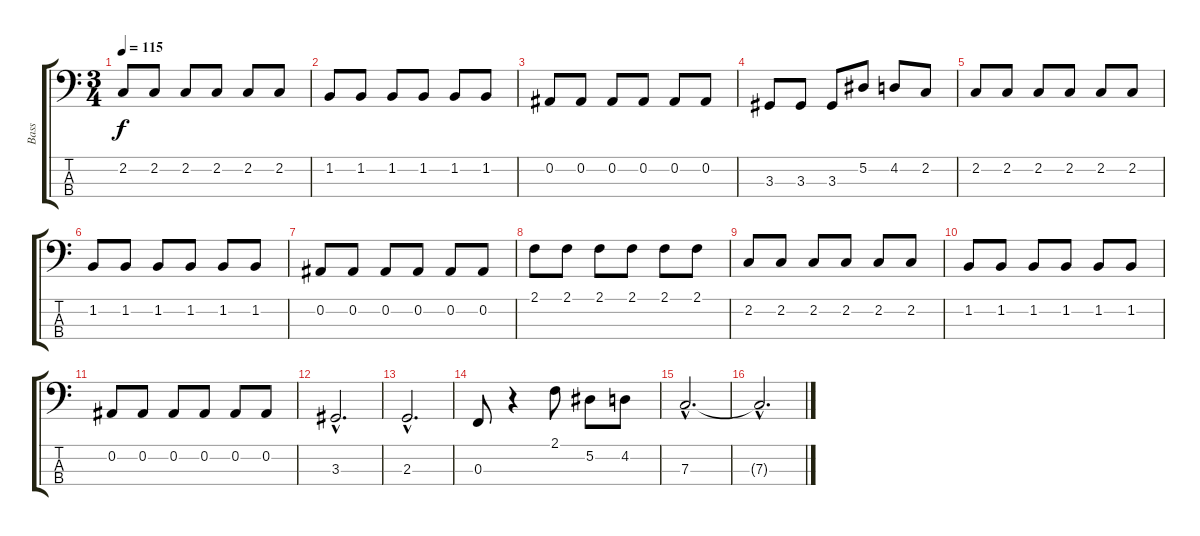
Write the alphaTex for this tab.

\track ("Bass" "Bass") {instrument electricbassfinger}
\staff {score tabs}
\tuning (Eb2 Bb1 F1 C1) {hide}
\ts (3 4)
\tempo 115
\clef f4
\ks c
2.2.8{dy f} 2.2.8 2.2.8 2.2.8 2.2.8 2.2.8 |
1.2.8 1.2.8 1.2.8 1.2.8 1.2.8 1.2.8 |
0.2.8 0.2.8 0.2.8 0.2.8 0.2.8 0.2.8 |
3.3.8 3.3.8 3.3.8 5.2.8 4.2.8 2.2.8 |
2.2.8 2.2.8 2.2.8 2.2.8 2.2.8 2.2.8 |
1.2.8 1.2.8 1.2.8 1.2.8 1.2.8 1.2.8 |
0.2.8 0.2.8 0.2.8 0.2.8 0.2.8 0.2.8 |
2.1.8 2.1.8 2.1.8 2.1.8 2.1.8 2.1.8 |
2.2.8 2.2.8 2.2.8 2.2.8 2.2.8 2.2.8 |
1.2.8 1.2.8 1.2.8 1.2.8 1.2.8 1.2.8 |
0.2.8 0.2.8 0.2.8 0.2.8 0.2.8 0.2.8 |
3.3{hac}.2{d} |
2.3{hac}.2{d} |
0.3.8 r.4 2.1.8 5.2.8 4.2.8 |
7.3{hac}.2{d} |
7.3{hac t}.2{d}
